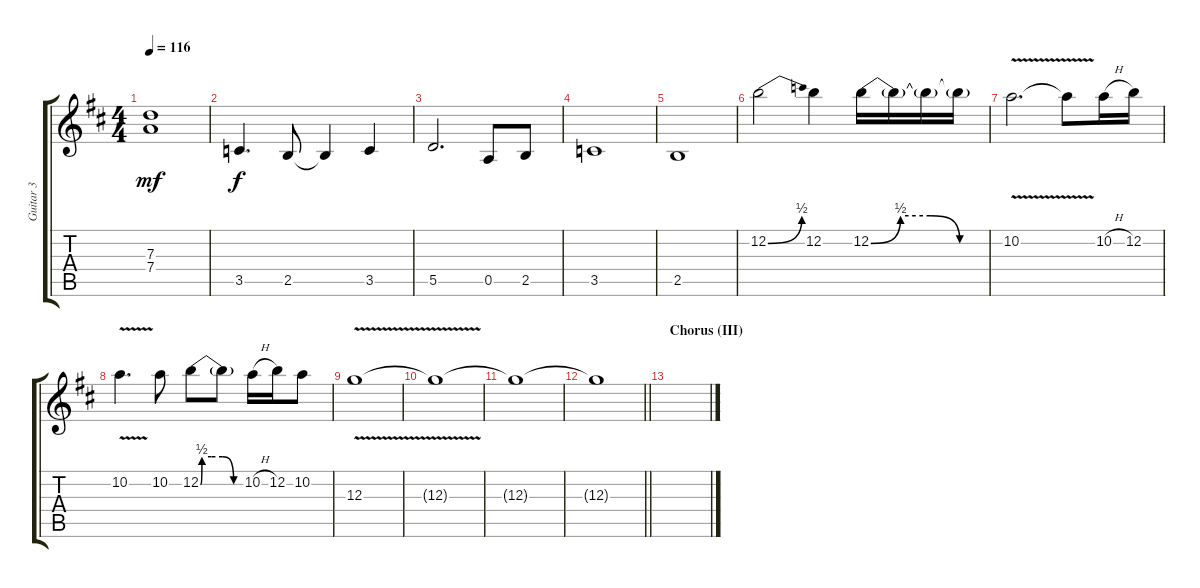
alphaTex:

\track ("Guitar 3" "Guitar 3") {instrument distortionguitar}
\staff {score tabs}
\tuning (E4 B3 G3 D3 A2 E2) {hide}
\ts (4 4)
\tempo 116
\clef g2
\ks d
(7.3 7.4).1{dy mf} |
3.5.4{d dy f} 2.5.8 2.5{t}.4 3.5.4 |
5.5.2{d} 0.5.8 2.5.8 |
3.5.1 |
2.5.1 |
12.2{be (bend 0 0 60 2)}.2 12.2.4 12.2{be (custom 0 0 15 2 30 2 45 0 60 0)}.16 12.2{t}.16 12.2{t}.16 12.2{t}.16 |
10.2{v}.2{d} 10.2{t}.8 10.2{h}.16 12.2.16 |
10.2{v}.4{d} 10.2.8 12.2{be (custom 0 0 2 2 15 2 30 2 45 0 60 0)}.8 12.2{t}.8 10.2{h}.16 12.2.16 10.2.8 |
12.3{v}.1 |
12.3{t}.1{volume 0 instrument distortionguitar} |
12.3{t}.1 |
\barLineRight lightlight
12.3{t}.1 |
\section ("" "Chorus (III)")
